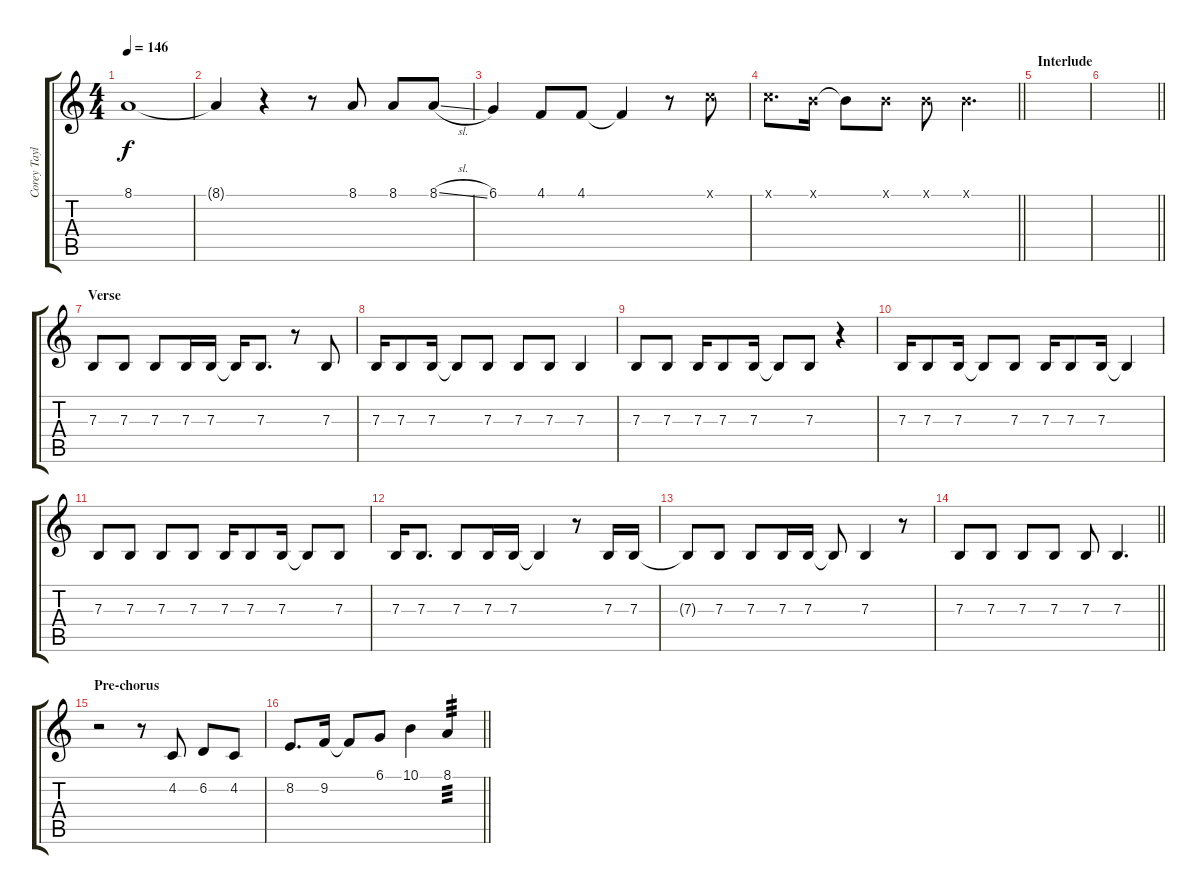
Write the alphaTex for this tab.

\track ("Corey Taylor" "Corey Tayl") {instrument lead2sawtooth}
\staff {score tabs}
\tuning (Db4 Ab3 E3 B2 Gb2 B1) {hide}
\ts (4 4)
\tempo 146
\clef g2
\ks c
8.1.1{dy f} |
8.1{t}.4 r.4 r.8 8.1.8 8.1.8 8.1{sl}.8 |
6.1.4 4.1.8 4.1.8 4.1{t}.4 r.8 11.1{x}.8 |
\barLineRight lightlight
11.1{x}.8{d} 10.1{x}.16 10.1{t}.8 10.1{x}.8 10.1{x}.8 10.1{x}.4{d} |
\section ("" "Interlude")
|
\barLineRight lightlight
|
\section ("" "Verse")
7.3.8{volume 9} 7.3.8 7.3.8 7.3.16 7.3.16 7.3{t}.16 7.3.8{d} r.8 7.3.8 |
7.3.16 7.3.8 7.3.16 7.3{t}.8 7.3.8 7.3.8 7.3.8 7.3.4 |
7.3.8 7.3.8 7.3.16 7.3.8 7.3.16 7.3{t}.8 7.3.8 r.4 |
7.3.16 7.3.8 7.3.16 7.3{t}.8 7.3.8 7.3.16 7.3.8 7.3.16 7.3{t}.4 |
7.3.8 7.3.8 7.3.8 7.3.8 7.3.16 7.3.8 7.3.16 7.3{t}.8 7.3.8 |
7.3.16 7.3.8{d} 7.3.8 7.3.16 7.3.16 7.3{t}.4 r.8 7.3.16 7.3.16 |
7.3{t}.8 7.3.8 7.3.8 7.3.16 7.3.16 7.3{t}.8 7.3.4 r.8 |
\barLineRight lightlight
7.3.8{volume 16} 7.3.8 7.3.8 7.3.8 7.3.8 7.3.4{d} |
\section ("" "Pre-chorus")
r.2{volume 16} r.8 4.2.8 6.2.8 4.2.8 |
\barLineRight lightlight
8.2.8{d} 9.2.16 9.2{t}.8 6.1.8 10.1.4 8.1.4{tp 3}
